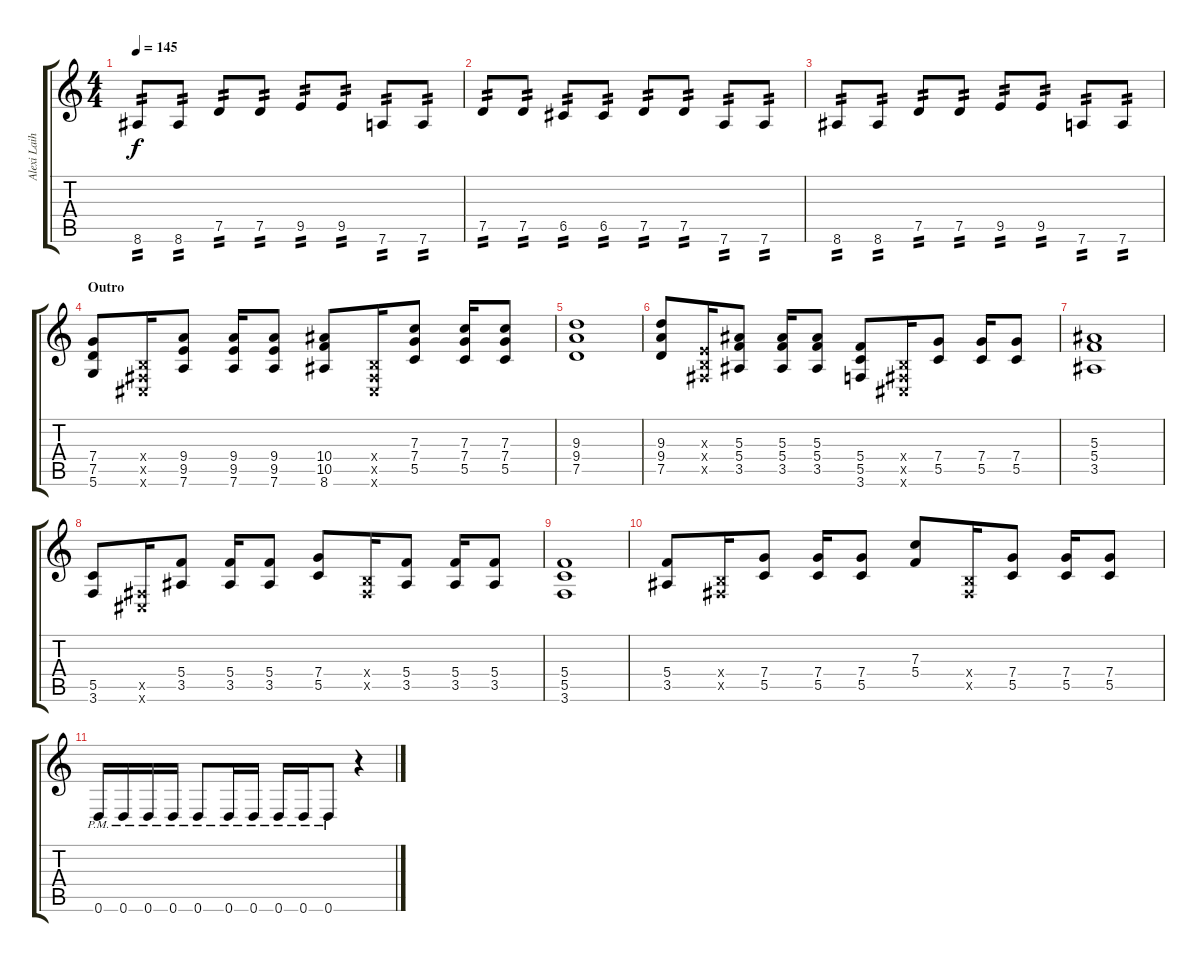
\track ("Alexi Laiho" "Alexi Laih") {instrument distortionguitar}
\staff {score tabs}
\tuning (D4 A3 F3 C3 G2 D2) {hide}
\ts (4 4)
\tempo 145
\clef g2
\ks c
8.6.8{tp 2 dy f} 8.6.8{tp 2} 7.5.8{tp 2} 7.5.8{tp 2} 9.5.8{tp 2} 9.5.8{tp 2} 7.6.8{tp 2} 7.6.8{tp 2} |
7.5.8{tp 2} 7.5.8{tp 2} 6.5.8{tp 2} 6.5.8{tp 2} 7.5.8{tp 2} 7.5.8{tp 2} 7.6.8{tp 2} 7.6.8{tp 2} |
8.6.8{tp 2} 8.6.8{tp 2} 7.5.8{tp 2} 7.5.8{tp 2} 9.5.8{tp 2} 9.5.8{tp 2} 7.6.8{tp 2} 7.6.8{tp 2} |
\section ("" "Outro")
(7.4 7.5 5.6).8 (-1.4{x} -1.5{x} -1.6{x}).16 (9.4 9.5 7.6).8 (9.4 9.5 7.6).16 (9.4 9.5 7.6).8 (10.4 10.5 8.6).8 (-1.4{x} -1.5{x} -1.6{x}).16 (7.3 7.4 5.5).8 (7.3 7.4 5.5).16 (7.3 7.4 5.5).8 |
(9.3 9.4 7.5).1 |
(9.3 9.4 7.5).8 (-1.3{x} -1.4{x} -1.5{x}).16 (5.3 5.4 3.5).8 (5.3 5.4 3.5).16 (5.3 5.4 3.5).8 (5.4 5.5 3.6).8 (-1.4{x} -1.5{x} -1.6{x}).16 (7.4 5.5).8 (7.4 5.5).16 (7.4 5.5).8 |
(5.3 5.4 3.5).1 |
(5.5 3.6).8 (-1.5{x} -1.6{x}).16 (5.4 3.5).8 (5.4 3.5).16 (5.4 3.5).8 (7.4 5.5).8 (-1.4{x} -1.5{x}).16 (5.4 3.5).8 (5.4 3.5).16 (5.4 3.5).8 |
(5.4 5.5 3.6).1 |
(5.4 3.5).8 (-1.4{x} -1.5{x}).16 (7.4 5.5).8 (7.4 5.5).16 (7.4 5.5).8 (7.3 5.4).8 (-1.4{x} -1.5{x}).16 (7.4 5.5).8 (7.4 5.5).16 (7.4 5.5).8 |
0.6{pm}.16 0.6{pm}.16 0.6{pm}.16 0.6{pm}.16 0.6{pm}.8 0.6{pm}.16 0.6{pm}.16 0.6{pm}.16 0.6{pm}.16 0.6{pm}.8 r.4
